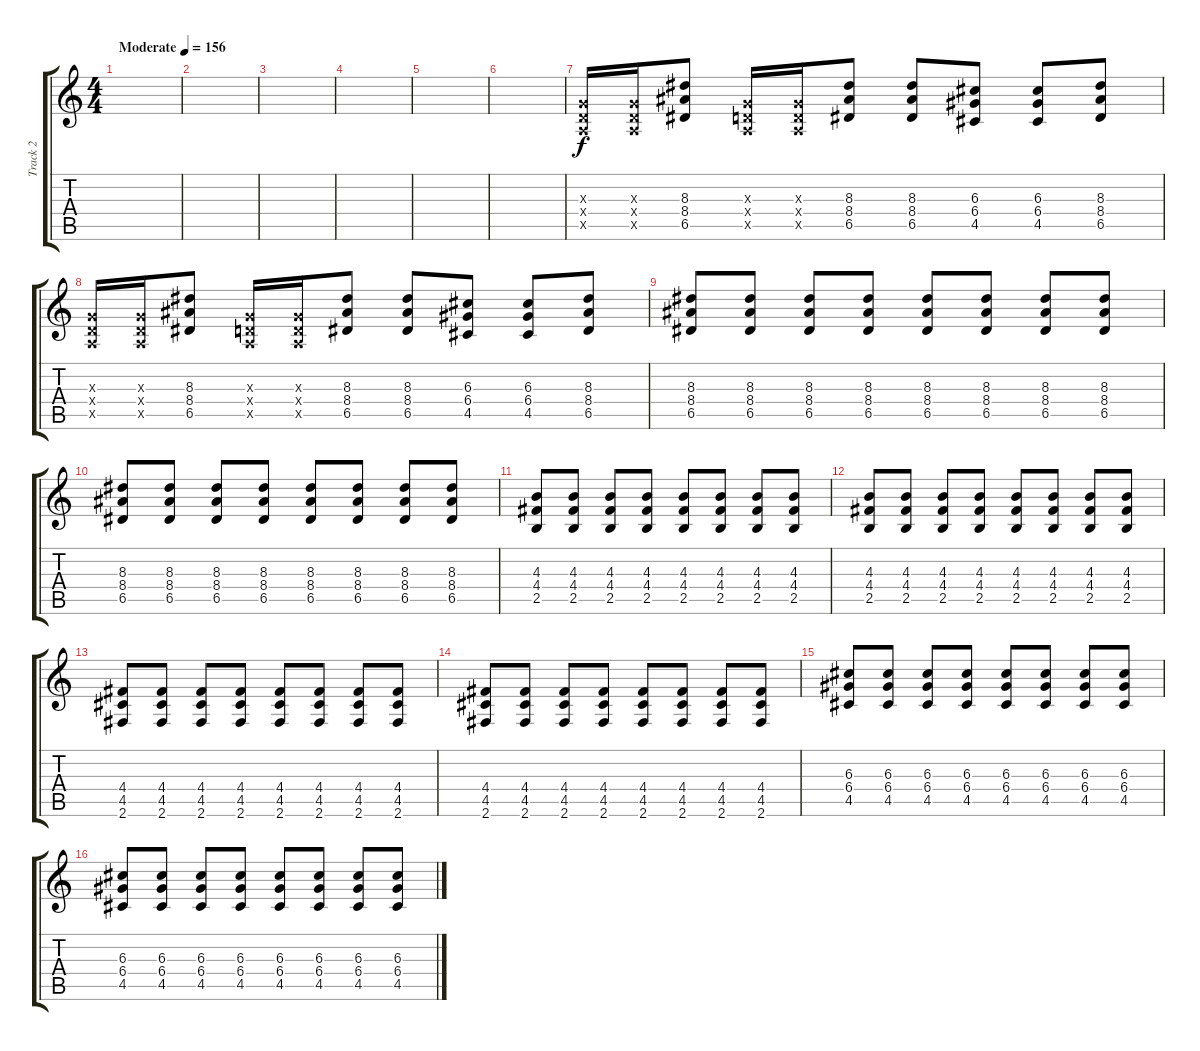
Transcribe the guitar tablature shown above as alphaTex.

\track ("Track 2" "Track 2") {instrument overdrivenguitar}
\staff {score tabs}
\tuning (E4 B3 G3 D3 A2 E2) {hide}
\ts (4 4)
\tempo (156 "Moderate")
\clef g2
\ks c
|
|
|
|
|
|
(0.3{x} 0.4{x} 0.5{x}).16 (0.3{x} 0.4{x} 0.5{x}).16 (8.3 8.4 6.5).8 (0.3{x} 0.4{x} 0.5{x}).16 (0.3{x} 0.4{x} 0.5{x}).16 (8.3 8.4 6.5).8 (8.3 8.4 6.5).8 (6.3 6.4 4.5).8 (6.3 6.4 4.5).8 (8.3 8.4 6.5).8 |
(0.3{x} 0.4{x} 0.5{x}).16 (0.3{x} 0.4{x} 0.5{x}).16 (8.3 8.4 6.5).8 (0.3{x} 0.4{x} 0.5{x}).16 (0.3{x} 0.4{x} 0.5{x}).16 (8.3 8.4 6.5).8 (8.3 8.4 6.5).8 (6.3 6.4 4.5).8 (6.3 6.4 4.5).8 (8.3 8.4 6.5).8 |
(8.3 8.4 6.5).8 (8.3 8.4 6.5).8 (8.3 8.4 6.5).8 (8.3 8.4 6.5).8 (8.3 8.4 6.5).8 (8.3 8.4 6.5).8 (8.3 8.4 6.5).8 (8.3 8.4 6.5).8 |
(8.3 8.4 6.5).8 (8.3 8.4 6.5).8 (8.3 8.4 6.5).8 (8.3 8.4 6.5).8 (8.3 8.4 6.5).8 (8.3 8.4 6.5).8 (8.3 8.4 6.5).8 (8.3 8.4 6.5).8 |
(4.3 4.4 2.5).8 (4.3 4.4 2.5).8 (4.3 4.4 2.5).8 (4.3 4.4 2.5).8 (4.3 4.4 2.5).8 (4.3 4.4 2.5).8 (4.3 4.4 2.5).8 (4.3 4.4 2.5).8 |
(4.3 4.4 2.5).8 (4.3 4.4 2.5).8 (4.3 4.4 2.5).8 (4.3 4.4 2.5).8 (4.3 4.4 2.5).8 (4.3 4.4 2.5).8 (4.3 4.4 2.5).8 (4.3 4.4 2.5).8 |
(4.4 4.5 2.6).8 (4.4 4.5 2.6).8 (4.4 4.5 2.6).8 (4.4 4.5 2.6).8 (4.4 4.5 2.6).8 (4.4 4.5 2.6).8 (4.4 4.5 2.6).8 (4.4 4.5 2.6).8 |
(4.4 4.5 2.6).8 (4.4 4.5 2.6).8 (4.4 4.5 2.6).8 (4.4 4.5 2.6).8 (4.4 4.5 2.6).8 (4.4 4.5 2.6).8 (4.4 4.5 2.6).8 (4.4 4.5 2.6).8 |
(6.3 6.4 4.5).8 (6.3 6.4 4.5).8 (6.3 6.4 4.5).8 (6.3 6.4 4.5).8 (6.3 6.4 4.5).8 (6.3 6.4 4.5).8 (6.3 6.4 4.5).8 (6.3 6.4 4.5).8 |
(6.3 6.4 4.5).8 (6.3 6.4 4.5).8 (6.3 6.4 4.5).8 (6.3 6.4 4.5).8 (6.3 6.4 4.5).8 (6.3 6.4 4.5).8 (6.3 6.4 4.5).8 (6.3 6.4 4.5).8
